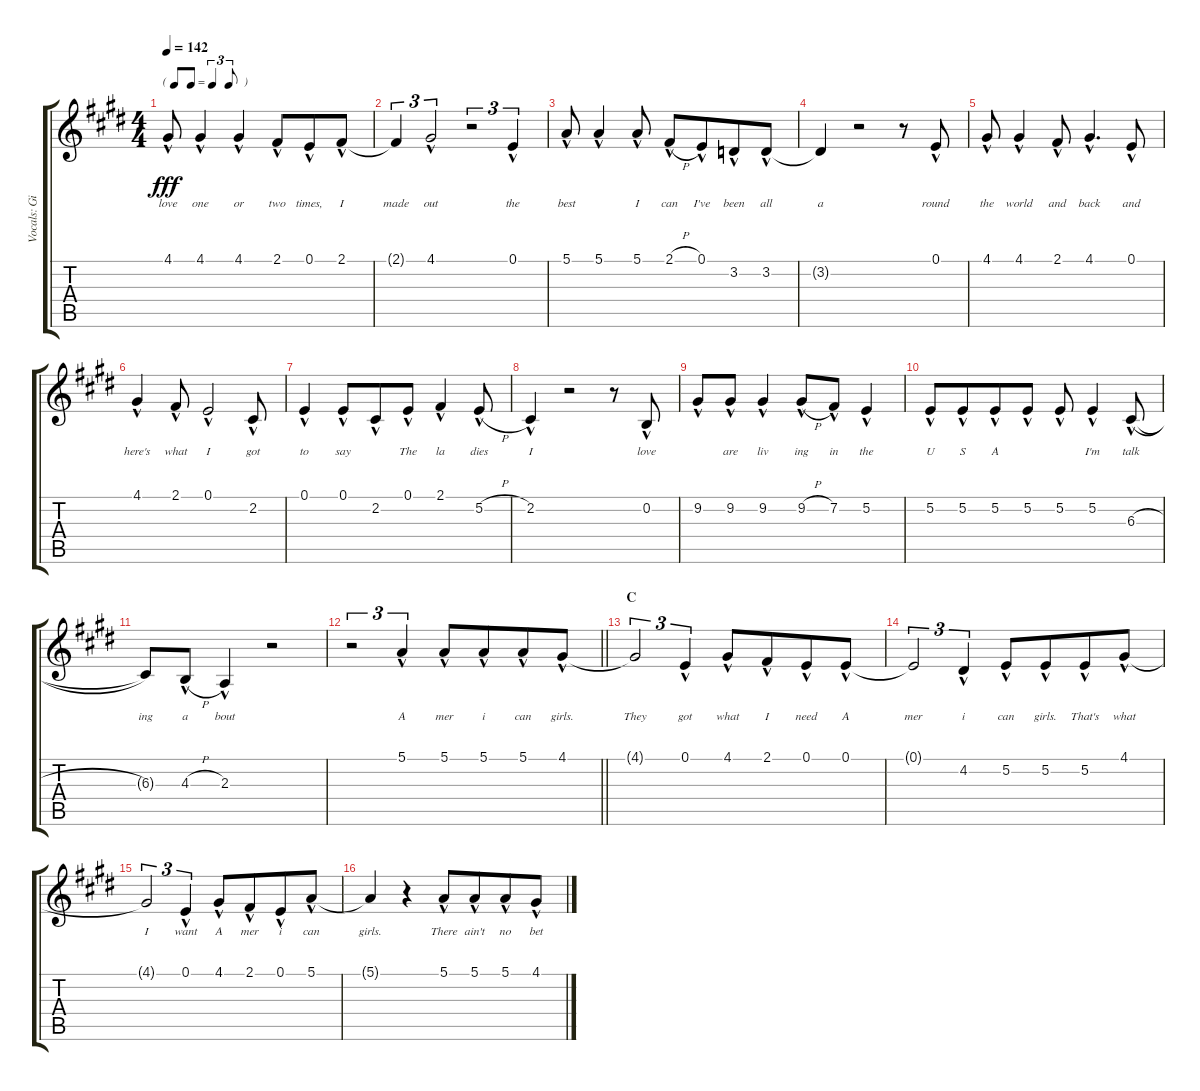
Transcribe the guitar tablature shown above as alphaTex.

\track ("Vocals: Gil" "Vocals: Gi") {instrument lead2sawtooth}
\staff {score tabs}
\tuning (E4 B3 G3 D3 A2 E2) {hide}
\ts (4 4)
\tf triplet8th
\tempo 142
\clef g2
\ks e
4.1{hac}.8{lyrics (0 "love") lyrics (1 "") lyrics (2 "") lyrics (3 "") lyrics (4 "") dy fff} 4.1{hac}.4{lyrics (0 "one") lyrics (1 "") lyrics (2 "") lyrics (3 "") lyrics (4 "")} 4.1{hac}.4{lyrics (0 "or") lyrics (1 "") lyrics (2 "") lyrics (3 "") lyrics (4 "")} 2.1{hac}.8{lyrics (0 "two") lyrics (1 "") lyrics (2 "") lyrics (3 "") lyrics (4 "") beam merge} 0.1{hac}.8{lyrics (0 "times,") lyrics (1 "") lyrics (2 "") lyrics (3 "") lyrics (4 "")} 2.1{hac}.8{lyrics (0 "I") lyrics (1 "") lyrics (2 "") lyrics (3 "") lyrics (4 "")} |
2.1{t}.4{tu (3 2) lyrics (0 "made") lyrics (1 "") lyrics (2 "") lyrics (3 "") lyrics (4 "")} 4.1{hac}.2{tu (3 2) lyrics (0 "out") lyrics (1 "") lyrics (2 "") lyrics (3 "") lyrics (4 "")} r.2{tu (3 2)} 0.1{hac}.4{tu (3 2) lyrics (0 "the") lyrics (1 "") lyrics (2 "") lyrics (3 "") lyrics (4 "")} |
5.1{hac}.8{lyrics (0 "best") lyrics (1 "") lyrics (2 "") lyrics (3 "") lyrics (4 "")} 5.1{hac}.4{lyrics (0 "") lyrics (1 "") lyrics (2 "") lyrics (3 "") lyrics (4 "")} 5.1{hac}.8{lyrics (0 "I") lyrics (1 "") lyrics (2 "") lyrics (3 "") lyrics (4 "")} 2.1{h hac}.8{lyrics (0 "can") lyrics (1 "") lyrics (2 "") lyrics (3 "") lyrics (4 "")} 0.1{hac}.8{lyrics (0 "I've") lyrics (1 "") lyrics (2 "") lyrics (3 "") lyrics (4 "") beam merge} 3.2{hac}.8{lyrics (0 "been") lyrics (1 "") lyrics (2 "") lyrics (3 "") lyrics (4 "")} 3.2{hac}.8{lyrics (0 "all") lyrics (1 "") lyrics (2 "") lyrics (3 "") lyrics (4 "")} |
3.2{t}.4{lyrics (0 "a") lyrics (1 "") lyrics (2 "") lyrics (3 "") lyrics (4 "")} r.2 r.8 0.1{hac}.8{lyrics (0 "round") lyrics (1 "") lyrics (2 "") lyrics (3 "") lyrics (4 "")} |
4.1{hac}.8{lyrics (0 "the") lyrics (1 "") lyrics (2 "") lyrics (3 "") lyrics (4 "")} 4.1{hac}.4{lyrics (0 "world") lyrics (1 "") lyrics (2 "") lyrics (3 "") lyrics (4 "")} 2.1{hac}.8{lyrics (0 "and") lyrics (1 "") lyrics (2 "") lyrics (3 "") lyrics (4 "")} 4.1{hac}.4{d lyrics (0 "back") lyrics (1 "") lyrics (2 "") lyrics (3 "") lyrics (4 "")} 0.1{hac}.8{lyrics (0 "and") lyrics (1 "") lyrics (2 "") lyrics (3 "") lyrics (4 "")} |
4.1{hac}.4{lyrics (0 "here's") lyrics (1 "") lyrics (2 "") lyrics (3 "") lyrics (4 "")} 2.1{hac}.8{lyrics (0 "what") lyrics (1 "") lyrics (2 "") lyrics (3 "") lyrics (4 "")} 0.1{hac}.2{lyrics (0 "I") lyrics (1 "") lyrics (2 "") lyrics (3 "") lyrics (4 "")} 2.2{hac}.8{lyrics (0 "got") lyrics (1 "") lyrics (2 "") lyrics (3 "") lyrics (4 "")} |
0.1{hac}.4{lyrics (0 "to") lyrics (1 "") lyrics (2 "") lyrics (3 "") lyrics (4 "")} 0.1{hac}.8{lyrics (0 "say") lyrics (1 "") lyrics (2 "") lyrics (3 "") lyrics (4 "")} 2.2{hac}.8{lyrics (0 "") lyrics (1 "") lyrics (2 "") lyrics (3 "") lyrics (4 "") beam merge} 0.1{hac}.8{lyrics (0 "The") lyrics (1 "") lyrics (2 "") lyrics (3 "") lyrics (4 "")} 2.1{hac}.4{lyrics (0 "la") lyrics (1 "") lyrics (2 "") lyrics (3 "") lyrics (4 "")} 5.2{h hac}.8{lyrics (0 "dies") lyrics (1 "") lyrics (2 "") lyrics (3 "") lyrics (4 "")} |
2.2{hac}.4{lyrics (0 "I") lyrics (1 "") lyrics (2 "") lyrics (3 "") lyrics (4 "")} r.2 r.8 0.2{hac}.8{lyrics (0 "love") lyrics (1 "") lyrics (2 "") lyrics (3 "") lyrics (4 "")} |
9.2{hac}.8{lyrics (0 "") lyrics (1 "") lyrics (2 "") lyrics (3 "") lyrics (4 "")} 9.2{hac}.8{lyrics (0 "are") lyrics (1 "") lyrics (2 "") lyrics (3 "") lyrics (4 "")} 9.2{hac}.4{lyrics (0 "liv") lyrics (1 "") lyrics (2 "") lyrics (3 "") lyrics (4 "")} 9.2{h hac}.8{lyrics (0 "ing") lyrics (1 "") lyrics (2 "") lyrics (3 "") lyrics (4 "")} 7.2{hac}.8{lyrics (0 "in") lyrics (1 "") lyrics (2 "") lyrics (3 "") lyrics (4 "")} 5.2{hac}.4{lyrics (0 "the") lyrics (1 "") lyrics (2 "") lyrics (3 "") lyrics (4 "")} |
5.2{hac}.8{lyrics (0 "U") lyrics (1 "") lyrics (2 "") lyrics (3 "") lyrics (4 "")} 5.2{hac}.8{lyrics (0 "S") lyrics (1 "") lyrics (2 "") lyrics (3 "") lyrics (4 "") beam merge} 5.2{hac}.8{lyrics (0 "A") lyrics (1 "") lyrics (2 "") lyrics (3 "") lyrics (4 "")} 5.2{hac}.8{lyrics (0 "") lyrics (1 "") lyrics (2 "") lyrics (3 "") lyrics (4 "")} 5.2{hac}.8{lyrics (0 "") lyrics (1 "") lyrics (2 "") lyrics (3 "") lyrics (4 "")} 5.2{hac}.4{lyrics (0 "I'm") lyrics (1 "") lyrics (2 "") lyrics (3 "") lyrics (4 "")} 6.3{h hac}.8{lyrics (0 "talk") lyrics (1 "") lyrics (2 "") lyrics (3 "") lyrics (4 "")} |
6.3{t}.8{lyrics (0 "ing") lyrics (1 "") lyrics (2 "") lyrics (3 "") lyrics (4 "")} 4.3{h hac}.8{lyrics (0 "a") lyrics (1 "") lyrics (2 "") lyrics (3 "") lyrics (4 "")} 2.3{hac}.4{lyrics (0 "bout") lyrics (1 "") lyrics (2 "") lyrics (3 "") lyrics (4 "")} r.2 |
\barLineRight lightlight
r.2{tu (3 2)} 5.1{hac}.4{tu (3 2) lyrics (0 "A") lyrics (1 "") lyrics (2 "") lyrics (3 "") lyrics (4 "")} 5.1{hac}.8{lyrics (0 "mer") lyrics (1 "") lyrics (2 "") lyrics (3 "") lyrics (4 "")} 5.1{hac}.8{lyrics (0 "i") lyrics (1 "") lyrics (2 "") lyrics (3 "") lyrics (4 "") beam merge} 5.1{hac}.8{lyrics (0 "can") lyrics (1 "") lyrics (2 "") lyrics (3 "") lyrics (4 "")} 4.1{hac}.8{lyrics (0 "girls.") lyrics (1 "") lyrics (2 "") lyrics (3 "") lyrics (4 "")} |
\section ("" "C")
4.1{t}.2{tu (3 2) lyrics (0 "They") lyrics (1 "") lyrics (2 "") lyrics (3 "") lyrics (4 "")} 0.1{hac}.4{tu (3 2) lyrics (0 "got") lyrics (1 "") lyrics (2 "") lyrics (3 "") lyrics (4 "")} 4.1{hac}.8{lyrics (0 "what") lyrics (1 "") lyrics (2 "") lyrics (3 "") lyrics (4 "")} 2.1{hac}.8{lyrics (0 "I") lyrics (1 "") lyrics (2 "") lyrics (3 "") lyrics (4 "") beam merge} 0.1{hac}.8{lyrics (0 "need") lyrics (1 "") lyrics (2 "") lyrics (3 "") lyrics (4 "")} 0.1{hac}.8{lyrics (0 "A") lyrics (1 "") lyrics (2 "") lyrics (3 "") lyrics (4 "")} |
0.1{t}.2{tu (3 2) lyrics (0 "mer") lyrics (1 "") lyrics (2 "") lyrics (3 "") lyrics (4 "")} 4.2{hac}.4{tu (3 2) lyrics (0 "i") lyrics (1 "") lyrics (2 "") lyrics (3 "") lyrics (4 "") beam split} 5.2{hac}.8{lyrics (0 "can") lyrics (1 "") lyrics (2 "") lyrics (3 "") lyrics (4 "")} 5.2{hac}.8{lyrics (0 "girls.") lyrics (1 "") lyrics (2 "") lyrics (3 "") lyrics (4 "") beam merge} 5.2{hac}.8{lyrics (0 "That's") lyrics (1 "") lyrics (2 "") lyrics (3 "") lyrics (4 "")} 4.1{hac}.8{lyrics (0 "what") lyrics (1 "") lyrics (2 "") lyrics (3 "") lyrics (4 "")} |
4.1{t}.2{tu (3 2) lyrics (0 "I") lyrics (1 "") lyrics (2 "") lyrics (3 "") lyrics (4 "")} 0.1{hac}.4{tu (3 2) lyrics (0 "want") lyrics (1 "") lyrics (2 "") lyrics (3 "") lyrics (4 "")} 4.1{hac}.8{lyrics (0 "A") lyrics (1 "") lyrics (2 "") lyrics (3 "") lyrics (4 "")} 2.1{hac}.8{lyrics (0 "mer") lyrics (1 "") lyrics (2 "") lyrics (3 "") lyrics (4 "") beam merge} 0.1{hac}.8{lyrics (0 "i") lyrics (1 "") lyrics (2 "") lyrics (3 "") lyrics (4 "")} 5.1{hac}.8{lyrics (0 "can") lyrics (1 "") lyrics (2 "") lyrics (3 "") lyrics (4 "")} |
5.1{t}.4{lyrics (0 "girls.") lyrics (1 "") lyrics (2 "") lyrics (3 "") lyrics (4 "")} r.4 5.1{hac}.8{lyrics (0 "There") lyrics (1 "") lyrics (2 "") lyrics (3 "") lyrics (4 "")} 5.1{hac}.8{lyrics (0 "ain't") lyrics (1 "") lyrics (2 "") lyrics (3 "") lyrics (4 "") beam merge} 5.1{hac}.8{lyrics (0 "no") lyrics (1 "") lyrics (2 "") lyrics (3 "") lyrics (4 "")} 4.1{hac}.8{lyrics (0 "bet") lyrics (1 "") lyrics (2 "") lyrics (3 "") lyrics (4 "")}
